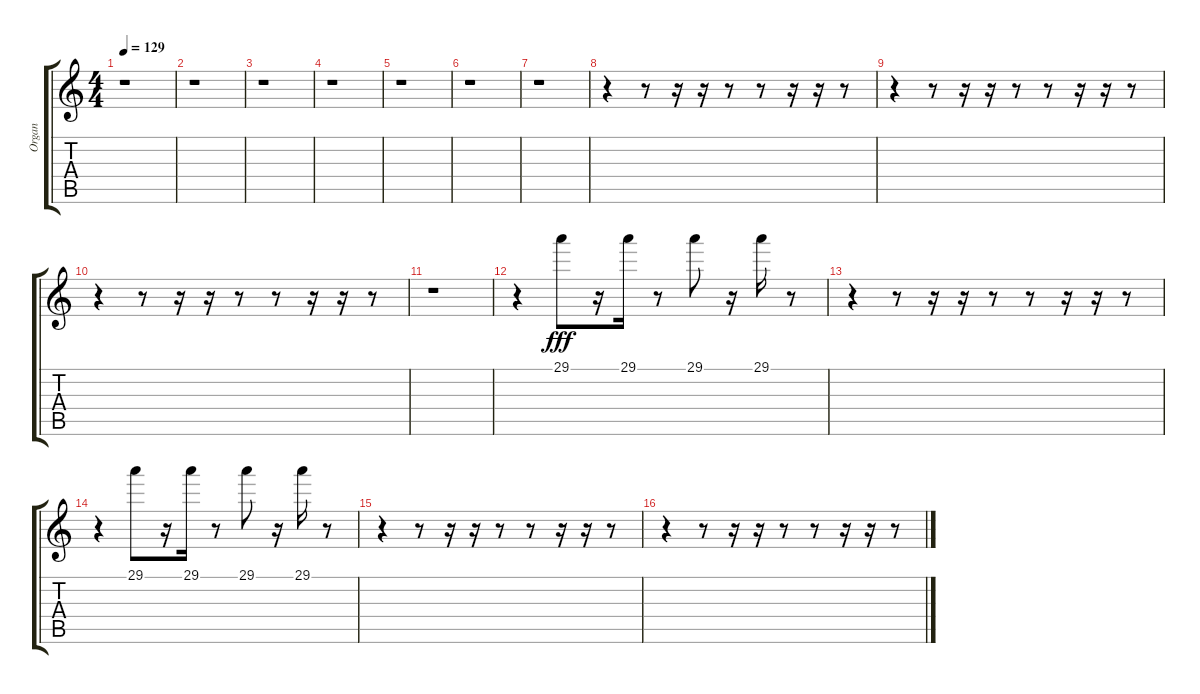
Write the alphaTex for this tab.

\track ("Organ" "Organ") {instrument drawbarorgan}
\staff {score tabs}
\tuning (E4 B3 G3 D3 A2 E2) {hide}
\ts (4 4)
\tempo 129
\clef g2
\ks c
r.1{dy fff} |
r.1 |
r.1 |
r.1 |
r.1 |
r.1 |
r.1 |
r.4 r.8 r.16 r.16 r.8 r.8 r.16 r.16 r.8 |
r.4 r.8 r.16 r.16 r.8 r.8 r.16 r.16 r.8 |
r.4 r.8 r.16 r.16 r.8 r.8 r.16 r.16 r.8 |
r.1 |
r.4 29.1.8 r.16 29.1.16 r.8 29.1.8 r.16 29.1.16 r.8 |
r.4 r.8 r.16 r.16 r.8 r.8 r.16 r.16 r.8 |
r.4 29.1.8 r.16 29.1.16 r.8 29.1.8 r.16 29.1.16 r.8 |
r.4 r.8 r.16 r.16 r.8 r.8 r.16 r.16 r.8 |
r.4 r.8 r.16 r.16 r.8 r.8 r.16 r.16 r.8
